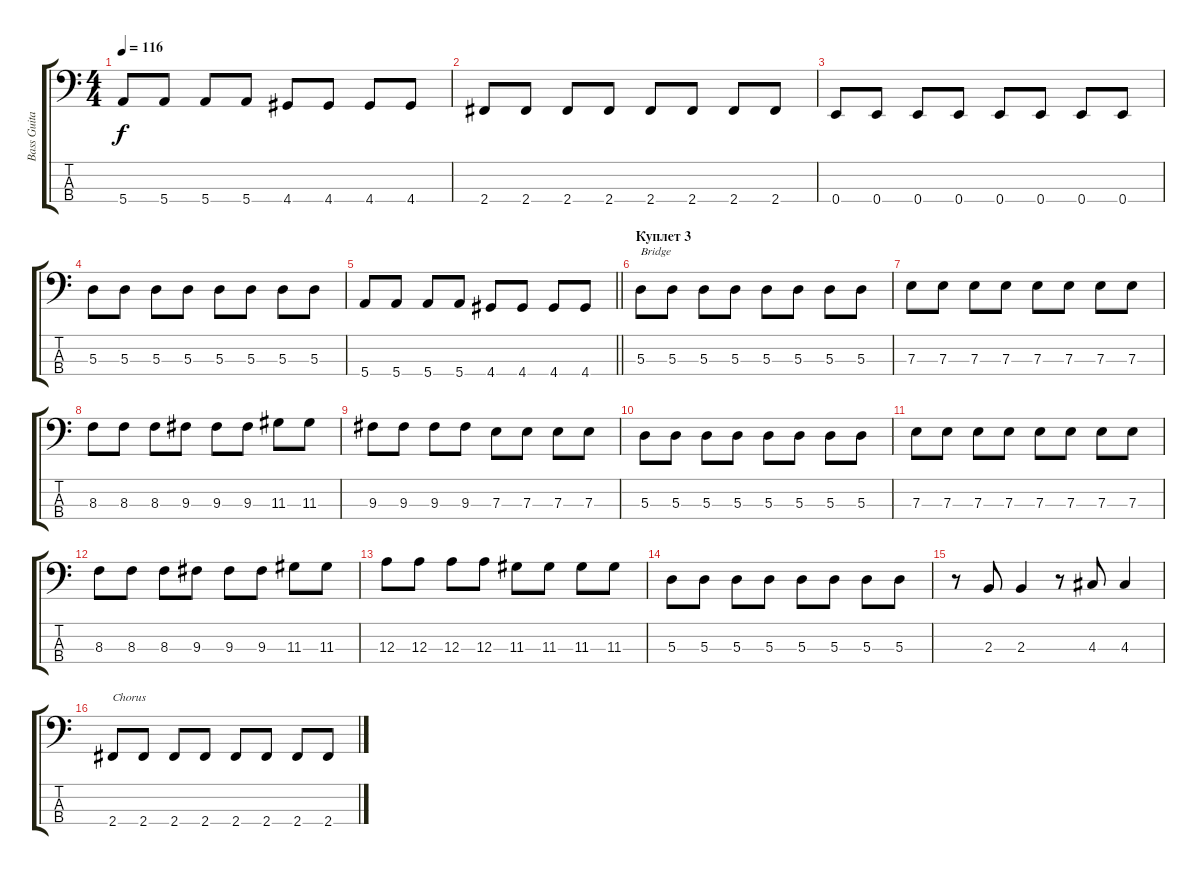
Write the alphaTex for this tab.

\track ("Bass Guitar" "Bass Guita") {instrument electricbassfinger}
\staff {score tabs}
\tuning (G2 D2 A1 E1) {hide}
\ts (4 4)
\tempo 116
\clef f4
\ks c
5.4.8{dy f} 5.4.8 5.4.8 5.4.8 4.4.8 4.4.8 4.4.8 4.4.8 |
2.4.8 2.4.8 2.4.8 2.4.8 2.4.8 2.4.8 2.4.8 2.4.8 |
0.4.8 0.4.8 0.4.8 0.4.8 0.4.8 0.4.8 0.4.8 0.4.8 |
5.3.8 5.3.8 5.3.8 5.3.8 5.3.8 5.3.8 5.3.8 5.3.8 |
\barLineRight lightlight
5.4.8 5.4.8 5.4.8 5.4.8 4.4.8 4.4.8 4.4.8 4.4.8 |
\section ("" "Куплет 3")
5.3.8{txt "Bridge"} 5.3.8 5.3.8 5.3.8 5.3.8 5.3.8 5.3.8 5.3.8 |
7.3.8 7.3.8 7.3.8 7.3.8 7.3.8 7.3.8 7.3.8 7.3.8 |
8.3.8 8.3.8 8.3.8 9.3.8 9.3.8 9.3.8 11.3.8 11.3.8 |
9.3.8 9.3.8 9.3.8 9.3.8 7.3.8 7.3.8 7.3.8 7.3.8 |
5.3.8 5.3.8 5.3.8 5.3.8 5.3.8 5.3.8 5.3.8 5.3.8 |
7.3.8 7.3.8 7.3.8 7.3.8 7.3.8 7.3.8 7.3.8 7.3.8 |
8.3.8 8.3.8 8.3.8 9.3.8 9.3.8 9.3.8 11.3.8 11.3.8 |
12.3.8 12.3.8 12.3.8 12.3.8 11.3.8 11.3.8 11.3.8 11.3.8 |
5.3.8 5.3.8 5.3.8 5.3.8 5.3.8 5.3.8 5.3.8 5.3.8 |
r.8 2.3.8 2.3.4 r.8 4.3.8 4.3.4 |
2.4.8{txt "Chorus"} 2.4.8 2.4.8 2.4.8 2.4.8 2.4.8 2.4.8 2.4.8
